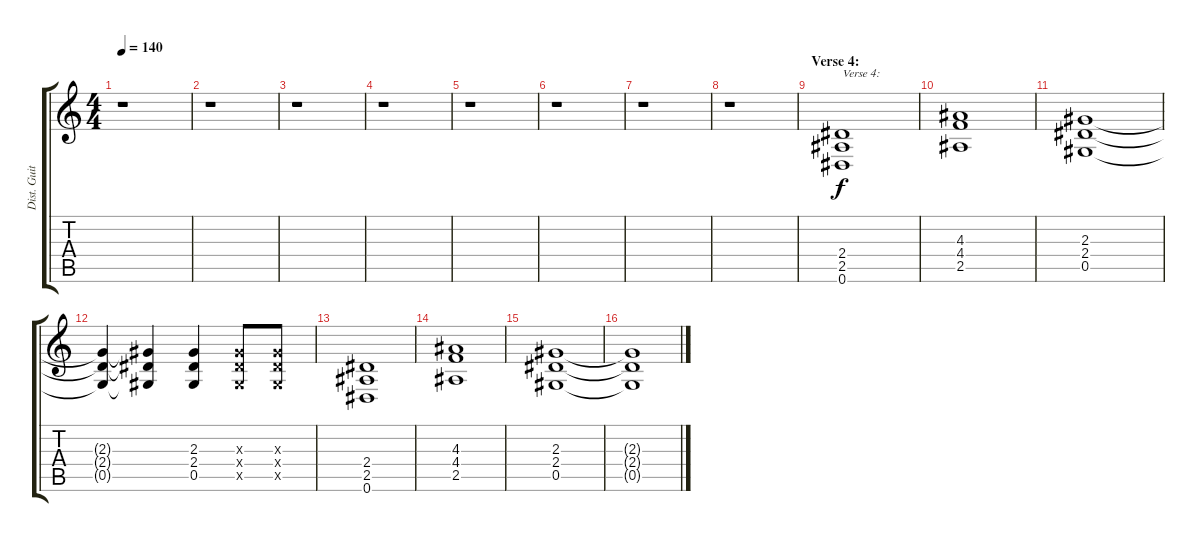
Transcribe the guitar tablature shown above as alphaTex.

\track ("Dist. Guitar 1" "Dist. Guit") {instrument distortionguitar}
\staff {score tabs}
\tuning (Eb4 Bb3 Gb3 Db3 Ab2 Eb2) {hide}
\ts (4 4)
\tempo 140
\clef g2
\ks c
r.1{dy f} |
r.1 |
r.1 |
r.1 |
r.1 |
r.1 |
r.1 |
r.1 |
\section ("" "Verse 4:")
(2.4 2.5 0.6).1{txt "Verse 4:"} |
(4.3 4.4 2.5).1 |
(2.3 2.4 0.5).1 |
(2.3{t} 2.4{t} 0.5{t}).4 (2.3{t} 2.4{t} 0.5{t}).4 (2.3 2.4 0.5).4 (2.3{x} 2.4{x} 0.5{x}).8 (2.3{x} 2.4{x} 0.5{x}).8 |
(2.4 2.5 0.6).1 |
(4.3 4.4 2.5).1 |
(2.3 2.4 0.5).1 |
(2.3{t} 2.4{t} 0.5{t}).1
